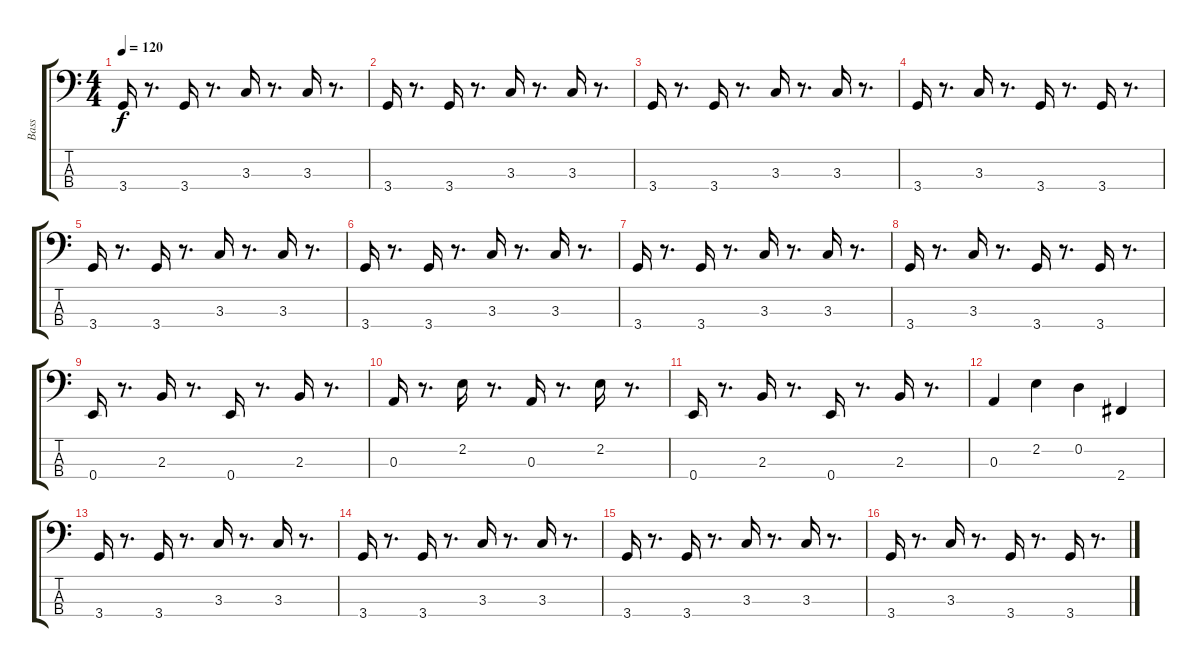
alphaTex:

\track ("Bass" "Bass") {instrument electricbassfinger}
\staff {score tabs}
\tuning (G2 D2 A1 E1) {hide}
\ts (4 4)
\tempo 120
\clef f4
\ks c
3.4.16{dy f} r.8{d} 3.4.16 r.8{d} 3.3.16 r.8{d} 3.3.16 r.8{d} |
3.4.16 r.8{d} 3.4.16 r.8{d} 3.3.16 r.8{d} 3.3.16 r.8{d} |
3.4.16 r.8{d} 3.4.16 r.8{d} 3.3.16 r.8{d} 3.3.16 r.8{d} |
3.4.16 r.8{d} 3.3.16 r.8{d} 3.4.16 r.8{d} 3.4.16 r.8{d} |
3.4.16 r.8{d} 3.4.16 r.8{d} 3.3.16 r.8{d} 3.3.16 r.8{d} |
3.4.16 r.8{d} 3.4.16 r.8{d} 3.3.16 r.8{d} 3.3.16 r.8{d} |
3.4.16 r.8{d} 3.4.16 r.8{d} 3.3.16 r.8{d} 3.3.16 r.8{d} |
3.4.16 r.8{d} 3.3.16 r.8{d} 3.4.16 r.8{d} 3.4.16 r.8{d} |
0.4.16 r.8{d} 2.3.16 r.8{d} 0.4.16 r.8{d} 2.3.16 r.8{d} |
0.3.16 r.8{d} 2.2.16 r.8{d} 0.3.16 r.8{d} 2.2.16 r.8{d} |
0.4.16 r.8{d} 2.3.16 r.8{d} 0.4.16 r.8{d} 2.3.16 r.8{d} |
0.3.4 2.2.4 0.2.4 2.4.4 |
3.4.16 r.8{d} 3.4.16 r.8{d} 3.3.16 r.8{d} 3.3.16 r.8{d} |
3.4.16 r.8{d} 3.4.16 r.8{d} 3.3.16 r.8{d} 3.3.16 r.8{d} |
3.4.16 r.8{d} 3.4.16 r.8{d} 3.3.16 r.8{d} 3.3.16 r.8{d} |
3.4.16 r.8{d} 3.3.16 r.8{d} 3.4.16 r.8{d} 3.4.16 r.8{d}
